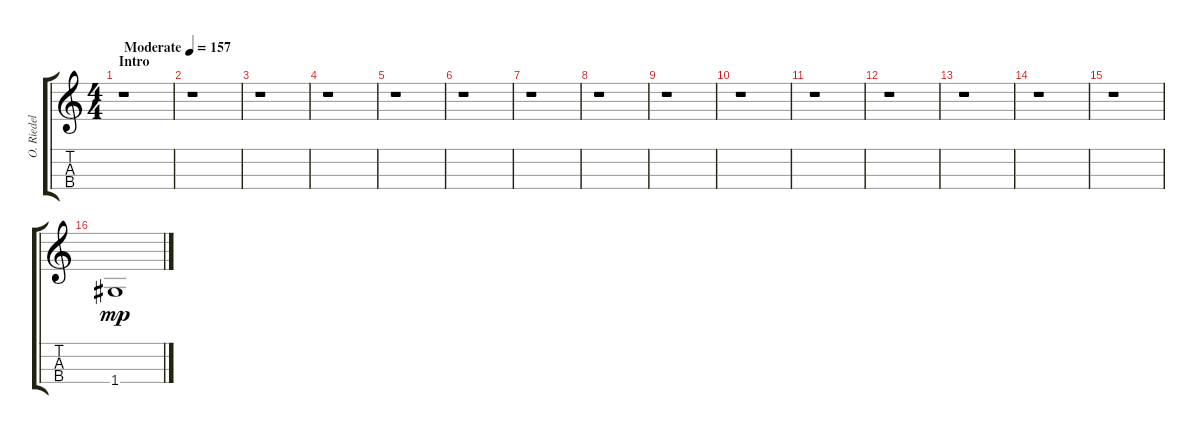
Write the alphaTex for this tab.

\track ("O. Riedel" "O. Riedel") {instrument acousticguitarsteel}
\staff {score tabs}
\tuning (A2 E2 C2 G2) {hide}
\ts (4 4)
\section ("" "Intro")
\tempo (157 "Moderate")
\clef g2
\ks c
r.1{dy mp instrument acousticguitarsteel} |
r.1 |
r.1 |
r.1 |
r.1 |
r.1 |
r.1 |
r.1 |
r.1 |
r.1 |
r.1 |
r.1 |
r.1 |
r.1 |
r.1 |
1.4.1
